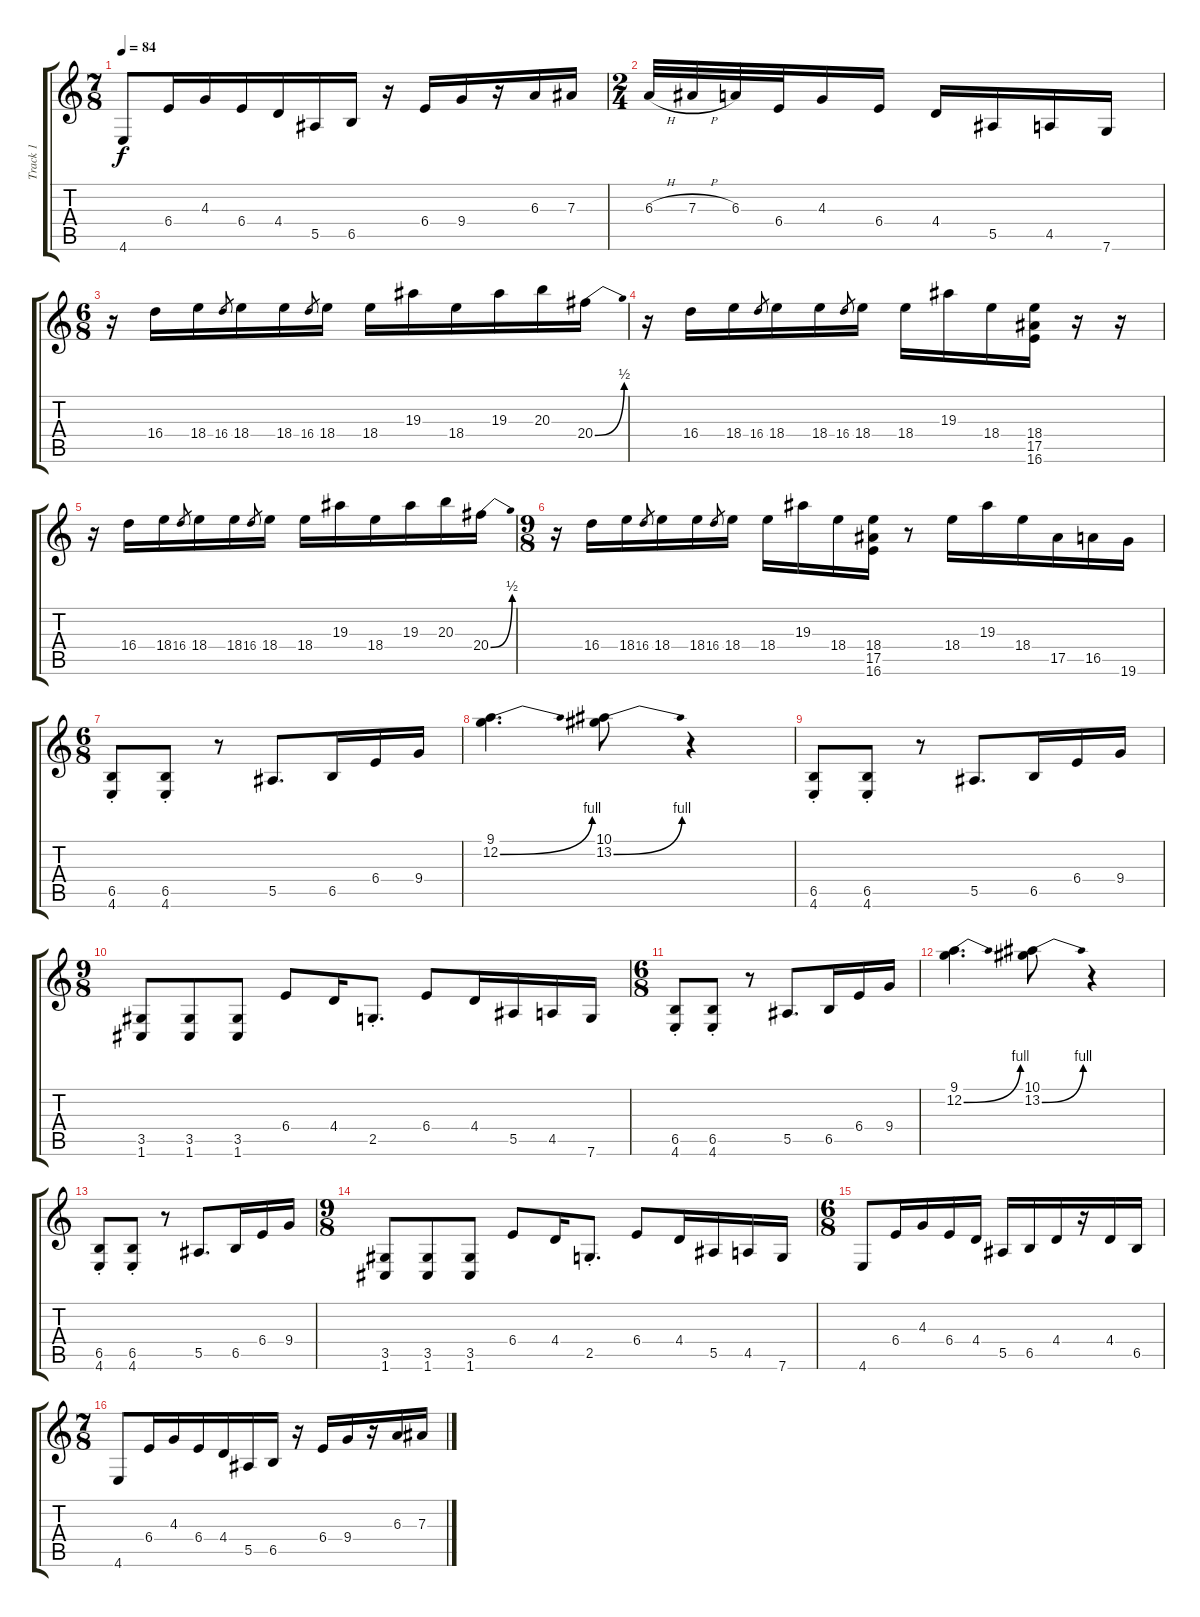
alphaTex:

\track ("Track 1" "Track 1") {instrument distortionguitar}
\staff {score tabs}
\tuning (C4 G3 Eb3 Bb2 F2 C2) {hide}
\ts (7 8)
\tempo 84
\clef g2
\ks c
4.6.8{dy f} 6.4.16 4.3.16 6.4.16 4.4.16 5.5.16 6.5.16 r.16 6.4.16 9.4.16 r.16 6.3.16 7.3.16 |
\ts (2 4)
6.3{h}.32 7.3{h}.32 6.3.32 6.4.32 4.3.16 6.4.16 4.4.16 5.5.16 4.5.16 7.6.16 |
\ts (6 8)
r.16 16.4.16 18.4.16 16.4.8{gr} 18.4.16 18.4.16 16.4.8{gr} 18.4.16 18.4.16 19.3.16 18.4.16 19.3.16 20.3.16 20.4{be (bend 0 0 60 2)}.16 |
r.16 16.4.16 18.4.16 16.4.8{gr} 18.4.16 18.4.16 16.4.8{gr} 18.4.16 18.4.16 19.3.16 18.4.16 (18.4 17.5 16.6).16 r.16 r.16 |
r.16 16.4.16 18.4.16 16.4.8{gr} 18.4.16 18.4.16 16.4.8{gr} 18.4.16 18.4.16 19.3.16 18.4.16 19.3.16 20.3.16 20.4{be (bend 0 0 60 2)}.16 |
\ts (9 8)
r.16 16.4.16 18.4.16 16.4.8{gr} 18.4.16 18.4.16 16.4.8{gr} 18.4.16 18.4.16 19.3.16 18.4.16 (18.4 17.5 16.6).16 r.8 18.4.16 19.3.16 18.4.16 17.5.16 16.5.16 19.6.16 |
\ts (6 8)
(6.5{st} 4.6{st}).8 (6.5{st} 4.6{st}).8 r.8 5.5.8{d} 6.5.16 6.4.16 9.4.16 |
(9.1 12.2{be (bend 0 0 60 4)}).4{d} (10.1 13.2{be (bend 0 0 60 4)}).8 r.4 |
(6.5{st} 4.6{st}).8 (6.5{st} 4.6{st}).8 r.8 5.5.8{d} 6.5.16 6.4.16 9.4.16 |
\ts (9 8)
(3.5 1.6).8 (3.5 1.6).8 (3.5 1.6).8 6.4.8 4.4.16 2.5{st}.8{d} 6.4.8 4.4.16 5.5.16 4.5.16 7.6.16 |
\ts (6 8)
(6.5{st} 4.6{st}).8 (6.5{st} 4.6{st}).8 r.8 5.5.8{d} 6.5.16 6.4.16 9.4.16 |
(9.1 12.2{be (bend 0 0 60 4)}).4{d} (10.1 13.2{be (bend 0 0 60 4)}).8 r.4 |
(6.5{st} 4.6{st}).8 (6.5{st} 4.6{st}).8 r.8 5.5.8{d} 6.5.16 6.4.16 9.4.16 |
\ts (9 8)
(3.5 1.6).8 (3.5 1.6).8 (3.5 1.6).8 6.4.8 4.4.16 2.5{st}.8{d} 6.4.8 4.4.16 5.5.16 4.5.16 7.6.16 |
\ts (6 8)
4.6.8 6.4.16 4.3.16 6.4.16 4.4.16 5.5.16 6.5.16 4.4.16 r.16 4.4.16 6.5.16 |
\ts (7 8)
4.6.8 6.4.16 4.3.16 6.4.16 4.4.16 5.5.16 6.5.16 r.16 6.4.16 9.4.16 r.16 6.3.16 7.3.16
